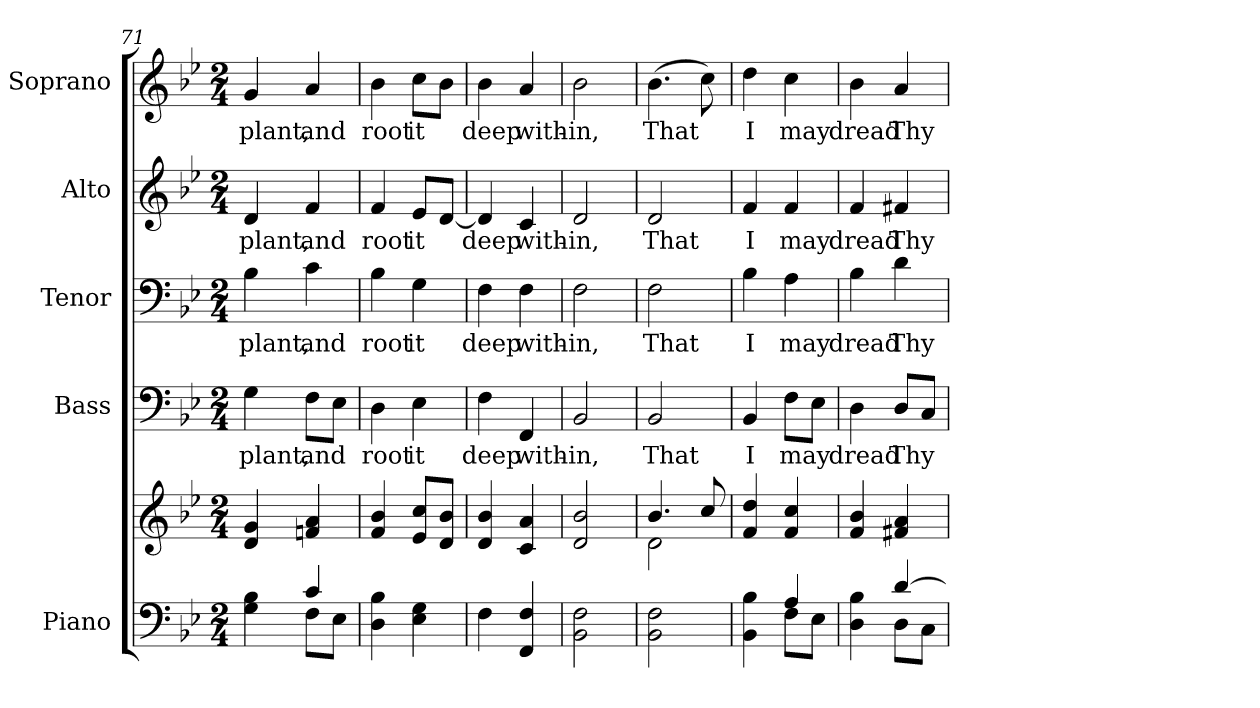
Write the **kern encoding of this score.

**kern	**kern	**kern	**text	**kern	**text	**kern	**text	**kern	**text
*part5	*part5	*part4	*part4	*part3	*part3	*part2	*part2	*part1	*part1
*staff6	*staff5	*staff4	*staff4	*staff3	*staff3	*staff2	*staff2	*staff1	*staff1
*I"Piano	*	*I"Bass	*	*I"Tenor	*	*I"Alto	*	*I"Soprano	*
*I'Pno.	*	*I'B.	*	*I'T.	*	*I'A.	*	*I'S.	*
*clefF4	*clefG2	*clefF4	*	*clefF4	*	*clefG2	*	*clefG2	*
*k[b-e-]	*k[b-e-]	*k[b-e-]	*	*k[b-e-]	*	*k[b-e-]	*	*k[b-e-]	*
*B-:	*B-:	*B-:	*	*B-:	*	*B-:	*	*B-:	*
*M2/4	*M2/4	*M2/4	*	*M2/4	*	*M2/4	*	*M2/4	*
=71	=71	=71	=71	=71	=71	=71	=71	=71	=71
*^	*	*	*	*	*	*	*	*	*
!	!	!	!	!LO:LY:b:color=#000000	!	!	!	!	!	!
!	!	!	!	!	!	!LO:LY:b:color=#000000	!	!	!	!
!	!	!	!	!	!	!	!	!LO:LY:b:color=#000000	!	!
!	!	!	!	!	!	!	!	!	!	!LO:LY:b:color=#000000
4Gi\ 4B-i	4ryy	4di/ 4gi	4Gi\	-plant,	4B-i\	-plant,	4di/	-plant,	4gi/	-plant,
!	!	!	!	!LO:LY:b:color=#000000	!	!	!	!	!	!
!	!	!	!	!	!	!LO:LY:b:color=#000000	!	!	!	!
!	!	!	!	!	!	!	!	!LO:LY:b:color=#000000	!	!
!	!	!	!	!	!	!	!	!	!	!LO:LY:b:color=#000000
4ci/	8Fi\L	4fni/ 4ai	8Fi\L	and	4ci\	and	4fi/	and	4ai/	and
.	8E-i\J	.	8E-i\J	.	.	.	.	.	.	.
*v	*v	*	*	*	*	*	*	*	*	*
!!LO:PB:g=z
=72	=72	=72	=72	=72	=72	=72	=72	=72	=72
*^	*	*	*	*	*	*	*	*	*
!	!	!	!	!LO:LY:b:color=#000000	!	!	!	!	!	!
*v	*v	*	*	*	*	*	*	*	*	*
*^	*	*	*	*	*	*	*	*	*
!	!	!	!	!	!	!LO:LY:b:color=#000000	!	!	!	!
*v	*v	*	*	*	*	*	*	*	*	*
*^	*	*	*	*	*	*	*	*	*
!	!	!	!	!	!	!	!	!LO:LY:b:color=#000000	!	!
*v	*v	*	*	*	*	*	*	*	*	*
*^	*	*	*	*	*	*	*	*	*
!	!	!	!	!	!	!	!	!	!	!LO:LY:b:color=#000000
*v	*v	*	*	*	*	*	*	*	*	*
4Di\ 4B-i	4fi/ 4b-i	4Di\	root	4B-i\	root	4fi/	root	4b-i\	root
!	!	!	!LO:LY:b:color=#000000	!	!	!	!	!	!
!	!	!	!	!	!LO:LY:b:color=#000000	!	!	!	!
!	!	!	!	!	!	!	!LO:LY:b:color=#000000	!	!
!	!	!	!	!	!	!	!	!	!LO:LY:b:color=#000000
4E-i\ 4Gi	8e-i/ 8cciL	4E-i\	it	4Gi\	it	8e-i/L	it	8cci\L	it
.	8di/ 8b-iJ	.	.	.	.	[<8di/J	.	8b-i\J	.
=73	=73	=73	=73	=73	=73	=73	=73	=73	=73
!	!	!	!LO:LY:b:color=#000000	!	!	!	!	!	!
!	!	!	!	!	!LO:LY:b:color=#000000	!	!	!	!
!	!	!	!	!	!	!	!LO:LY:b:color=#000000	!	!
!	!	!	!	!	!	!	!	!	!LO:LY:b:color=#000000
4Fi\	4di/ 4b-i	4Fi\	deep	4Fi\	deep	4di/]	deep	4b-i\	deep
!	!	!	!LO:LY:b:color=#000000	!	!	!	!	!	!
!	!	!	!	!	!LO:LY:b:color=#000000	!	!	!	!
!	!	!	!	!	!	!	!LO:LY:b:color=#000000	!	!
!	!	!	!	!	!	!	!	!	!LO:LY:b:color=#000000
4FFi/ 4Fi	4ci/ 4ai	4FFi/	with-	4Fi\	with-	4ci/	with-	4ai/	with-
=74	=74	=74	=74	=74	=74	=74	=74	=74	=74
!	!	!	!LO:LY:b:color=#000000	!	!	!	!	!	!
!	!	!	!	!	!LO:LY:b:color=#000000	!	!	!	!
!	!	!	!	!	!	!	!LO:LY:b:color=#000000	!	!
!	!	!	!	!	!	!	!	!	!LO:LY:b:color=#000000
2BB-i\ 2Fi	2di/ 2b-i	2BB-i/	-in,	2Fi\	-in,	2di/	-in,	2b-i\	-in,
=75	=75	=75	=75	=75	=75	=75	=75	=75	=75
*	*^	*	*	*	*	*	*	*	*
!	!	!	!	!LO:LY:b:color=#000000	!	!	!	!	!	!
!	!	!	!	!	!	!LO:LY:b:color=#000000	!	!	!	!
!	!	!	!	!	!	!	!	!LO:LY:b:color=#000000	!	!
!	!	!	!	!	!	!	!	!	!	!LO:LY:b:color=#000000
2BB-i\ 2Fi	4.b-i/	2di\	2BB-i/	That	2Fi\	That	2di/	That	(4.b-i\	That
.	8cci/	.	.	.	.	.	.	.	8cci\)	.
*	*v	*v	*	*	*	*	*	*	*	*
!!LO:PB:g=z
=76	=76	=76	=76	=76	=76	=76	=76	=76	=76
*^	*	*	*	*	*	*	*	*	*
!	!	!	!	!LO:LY:b:color=#000000	!	!	!	!	!	!
!	!	!	!	!	!	!LO:LY:b:color=#000000	!	!	!	!
!	!	!	!	!	!	!	!	!LO:LY:b:color=#000000	!	!
!	!	!	!	!	!	!	!	!	!	!LO:LY:b:color=#000000
4BB-i\ 4B-i	4ryy	4fi/ 4ddi	4BB-i/	I	4B-i\	I	4fi/	I	4ddi\	I
!	!	!	!	!LO:LY:b:color=#000000	!	!	!	!	!	!
!	!	!	!	!	!	!LO:LY:b:color=#000000	!	!	!	!
!	!	!	!	!	!	!	!	!LO:LY:b:color=#000000	!	!
!	!	!	!	!	!	!	!	!	!	!LO:LY:b:color=#000000
4Ai/	8Fi\L	4fi/ 4cci	8Fi\L	may	4Ai\	may	4fi/	may	4cci\	may
.	8E-i\J	.	8E-i\J	.	.	.	.	.	.	.
=77	=77	=77	=77	=77	=77	=77	=77	=77	=77	=77
!	!	!	!	!LO:LY:b:color=#000000	!	!	!	!	!	!
!	!	!	!	!	!	!LO:LY:b:color=#000000	!	!	!	!
!	!	!	!	!	!	!	!	!LO:LY:b:color=#000000	!	!
!	!	!	!	!	!	!	!	!	!	!LO:LY:b:color=#000000
4Di\ 4B-i	4ryy	4fi/ 4b-i	4Di\	dread	4B-i\	dread	4fi/	dread	4b-i\	dread
!	!	!	!	!LO:LY:b:color=#000000	!	!	!	!	!	!
!	!	!	!	!	!	!LO:LY:b:color=#000000	!	!	!	!
!	!	!	!	!	!	!	!	!LO:LY:b:color=#000000	!	!
!	!	!	!	!	!	!	!	!	!	!LO:LY:b:color=#000000
[>4di/	8Di\L	4f#Xi/ 4ai	8Di/L	Thy	4di\	Thy	4f#Xi/	Thy	4ai/	Thy
.	8Ci\J	.	8Ci/J	.	.	.	.	.	.	.
*v	*v	*	*	*	*	*	*	*	*	*
=	=	=	=	=	=	=	=	=	=
*-	*-	*-	*-	*-	*-	*-	*-	*-	*-
